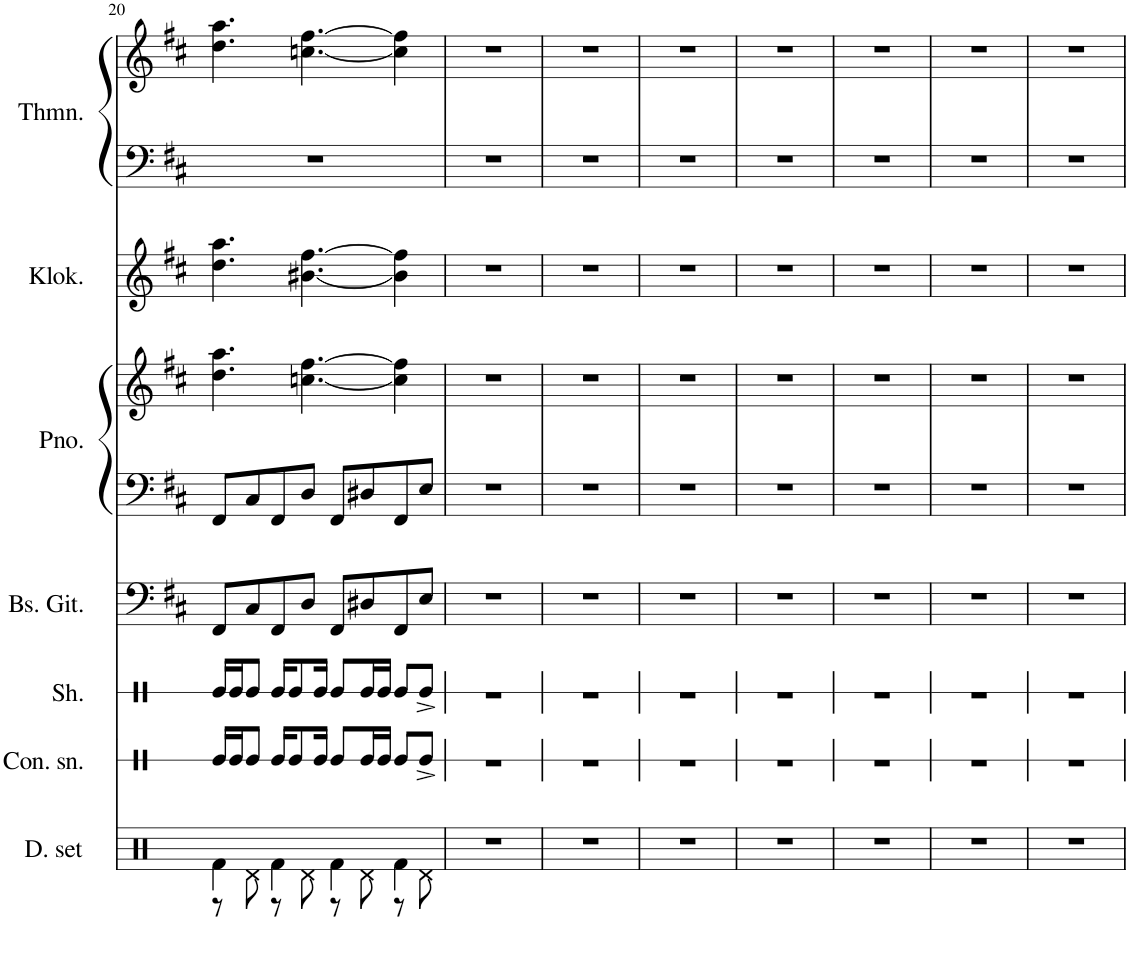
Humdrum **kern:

**kern	**kern	**kern	**kern	**kern	**kern	**kern	**kern	**kern
*part7	*part6	*part5	*part4	*part3	*part3	*part2	*part1	*part1
*staff9	*staff8	*staff7	*staff6	*staff5	*staff4	*staff3	*staff2	*staff1
*I"Drumset	*I"Concert snare drum	*I"Shaker	*I"Bas-gitaar	*I"Piano	*	*I"Klokkenspel	*I"Theremin	*
*I'D. set	*I'Con. sn.	*I'Sh.	*I'Bs. Git.	*I'Pno.	*	*I'Klok.	*I'Thmn.	*
!!LO:PB:g=z
*clefX	*clefX	*clefX	*clefF4	*clefF4	*clefG2	*clefG2	*clefF4	*clefG2
*	*	*	*Trd7c12	*	*	*Trd-14c-24	*	*
*k[]	*k[]	*k[]	*k[f#c#]	*k[f#c#]	*k[f#c#]	*k[f#c#]	*k[f#c#]	*k[f#c#]
*M4/4	*M4/4	*M4/4	*M4/4	*M4/4	*M4/4	*M4/4	*M4/4	*M4/4
=20	=20	=20	=20	=20	=20	=20	=20	=20
*^	*	*	*	*	*	*	*	*
4Rf\	8r	16Re/LL	16Re/LL	8FF#/L	8FF#/L	4.dd\ 4.aa\	4.dd\ 4.aa\	1r	4.dd\ 4.aa\
.	.	16Re/J	16Re/J	.	.	.	.	.	.
.	8Rd\	8Re/J	8Re/J	8C#/	8C#/	.	.	.	.
4Rf\	8r	16Re/KL	16Re/KL	8FF#/	8FF#/	.	.	.	.
.	.	8Re/	8Re/	.	.	.	.	.	.
.	8Rd\	.	.	8D/J	8D/J	[4.ccn\ [4.ff#\	[4.b#X\ [4.ff#\	.	[4.ccn\ [4.ff#\
.	.	16Re/Jk	16Re/Jk	.	.	.	.	.	.
4Rf\	8r	8Re/L	8Re/L	8FF#/L	8FF#/L	.	.	.	.
.	8Rd\	16Re/L	16Re/L	8D#X/	8D#X/	.	.	.	.
.	.	16Re/JJ	16Re/JJ	.	.	.	.	.	.
4Rf\	8r	8Re/L	8Re/L	8FF#/	8FF#/	4cc\] 4ff#\]	4b#\] 4ff#\]	.	4cc\] 4ff#\]
.	8Rd\	8Re^/J	8Re^/J	8E/J	8E/J	.	.	.	.
*v	*v	*	*	*	*	*	*	*	*
=21	=21	=21	=21	=21	=21	=21	=21	=21
1r	1r	1r	1r	1r	1r	1r	1r	1r
=22	=22	=22	=22	=22	=22	=22	=22	=22
1r	1r	1r	1r	1r	1r	1r	1r	1r
=23	=23	=23	=23	=23	=23	=23	=23	=23
1r	1r	1r	1r	1r	1r	1r	1r	1r
=24	=24	=24	=24	=24	=24	=24	=24	=24
1r	1r	1r	1r	1r	1r	1r	1r	1r
=25	=25	=25	=25	=25	=25	=25	=25	=25
1r	1r	1r	1r	1r	1r	1r	1r	1r
=26	=26	=26	=26	=26	=26	=26	=26	=26
1r	1r	1r	1r	1r	1r	1r	1r	1r
=27	=27	=27	=27	=27	=27	=27	=27	=27
1r	1r	1r	1r	1r	1r	1r	1r	1r
=	=	=	=	=	=	=	=	=
*-	*-	*-	*-	*-	*-	*-	*-	*-
